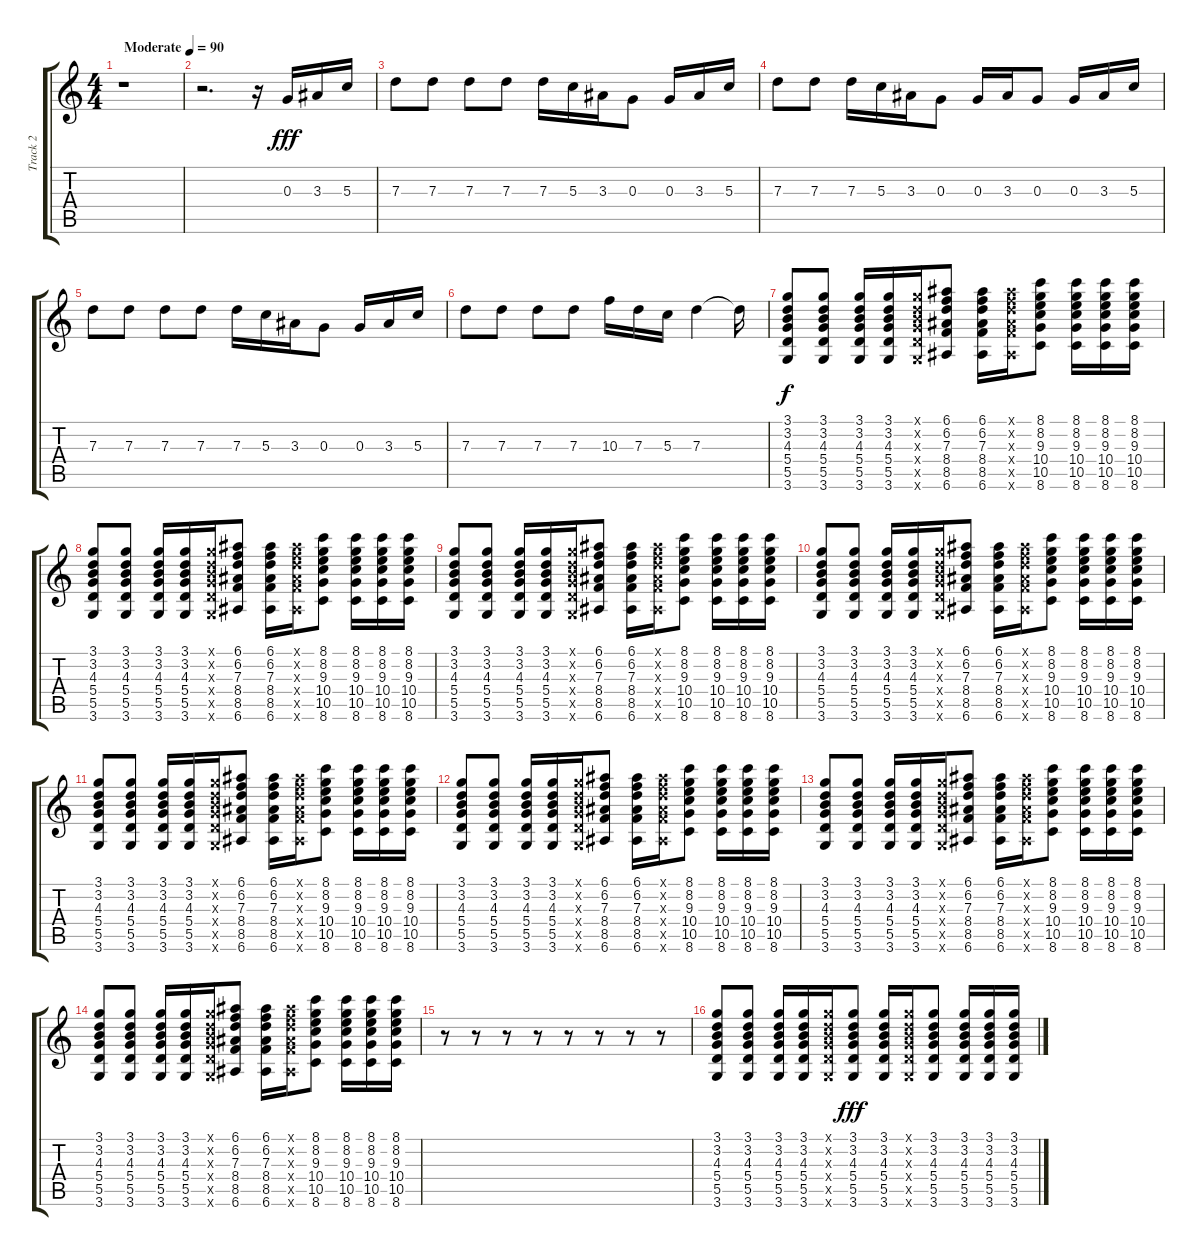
\track ("Track 2" "Track 2") {instrument distortionguitar}
\staff {score tabs}
\tuning (E4 B3 G3 D3 A2 E2) {hide}
\ts (4 4)
\tempo (90 "Moderate")
\clef g2
\ks c
r.1{dy fff instrument distortionguitar} |
r.2{d} r.16 0.3.16 3.3.16 5.3.16 |
7.3.8 7.3.8 7.3.8 7.3.8 7.3.16 5.3.16 3.3.16 0.3.8 0.3.16 3.3.16 5.3.16 |
7.3.8 7.3.8 7.3.16 5.3.16 3.3.16 0.3.8 0.3.16 3.3.16 0.3.8 0.3.16 3.3.16 5.3.16 |
7.3.8 7.3.8 7.3.8 7.3.8 7.3.16 5.3.16 3.3.16 0.3.8 0.3.16 3.3.16 5.3.16 |
7.3.8 7.3.8 7.3.8 7.3.8 10.3.16 7.3.16 5.3.16 7.3.4 7.3{t}.16 |
(3.1 3.2 4.3 5.4 5.5 3.6).8{dy f} (3.1 3.2 4.3 5.4 5.5 3.6).8 (3.1 3.2 4.3 5.4 5.5 3.6).16 (3.1 3.2 4.3 5.4 5.5 3.6).16 (3.1{x} 3.2{x} 4.3{x} 5.4{x} 5.5{x} 3.6{x}).16 (6.1 6.2 7.3 8.4 8.5 6.6).8 (6.1 6.2 7.3 8.4 8.5 6.6).16 (6.1{x} 6.2{x} 7.3{x} 8.4{x} 8.5{x} 6.6{x}).16 (8.1 8.2 9.3 10.4 10.5 8.6).8 (8.1 8.2 9.3 10.4 10.5 8.6).16 (8.1 8.2 9.3 10.4 10.5 8.6).16 (8.1 8.2 9.3 10.4 10.5 8.6).16 |
(3.1 3.2 4.3 5.4 5.5 3.6).8 (3.1 3.2 4.3 5.4 5.5 3.6).8 (3.1 3.2 4.3 5.4 5.5 3.6).16 (3.1 3.2 4.3 5.4 5.5 3.6).16 (3.1{x} 3.2{x} 4.3{x} 5.4{x} 5.5{x} 3.6{x}).16 (6.1 6.2 7.3 8.4 8.5 6.6).8 (6.1 6.2 7.3 8.4 8.5 6.6).16 (6.1{x} 6.2{x} 7.3{x} 8.4{x} 8.5{x} 6.6{x}).16 (8.1 8.2 9.3 10.4 10.5 8.6).8 (8.1 8.2 9.3 10.4 10.5 8.6).16 (8.1 8.2 9.3 10.4 10.5 8.6).16 (8.1 8.2 9.3 10.4 10.5 8.6).16 |
(3.1 3.2 4.3 5.4 5.5 3.6).8 (3.1 3.2 4.3 5.4 5.5 3.6).8 (3.1 3.2 4.3 5.4 5.5 3.6).16 (3.1 3.2 4.3 5.4 5.5 3.6).16 (3.1{x} 3.2{x} 4.3{x} 5.4{x} 5.5{x} 3.6{x}).16 (6.1 6.2 7.3 8.4 8.5 6.6).8 (6.1 6.2 7.3 8.4 8.5 6.6).16 (6.1{x} 6.2{x} 7.3{x} 8.4{x} 8.5{x} 6.6{x}).16 (8.1 8.2 9.3 10.4 10.5 8.6).8 (8.1 8.2 9.3 10.4 10.5 8.6).16 (8.1 8.2 9.3 10.4 10.5 8.6).16 (8.1 8.2 9.3 10.4 10.5 8.6).16 |
(3.1 3.2 4.3 5.4 5.5 3.6).8 (3.1 3.2 4.3 5.4 5.5 3.6).8 (3.1 3.2 4.3 5.4 5.5 3.6).16 (3.1 3.2 4.3 5.4 5.5 3.6).16 (3.1{x} 3.2{x} 4.3{x} 5.4{x} 5.5{x} 3.6{x}).16 (6.1 6.2 7.3 8.4 8.5 6.6).8 (6.1 6.2 7.3 8.4 8.5 6.6).16 (6.1{x} 6.2{x} 7.3{x} 8.4{x} 8.5{x} 6.6{x}).16 (8.1 8.2 9.3 10.4 10.5 8.6).8 (8.1 8.2 9.3 10.4 10.5 8.6).16 (8.1 8.2 9.3 10.4 10.5 8.6).16 (8.1 8.2 9.3 10.4 10.5 8.6).16 |
(3.1 3.2 4.3 5.4 5.5 3.6).8 (3.1 3.2 4.3 5.4 5.5 3.6).8 (3.1 3.2 4.3 5.4 5.5 3.6).16 (3.1 3.2 4.3 5.4 5.5 3.6).16 (3.1{x} 3.2{x} 4.3{x} 5.4{x} 5.5{x} 3.6{x}).16 (6.1 6.2 7.3 8.4 8.5 6.6).8 (6.1 6.2 7.3 8.4 8.5 6.6).16 (6.1{x} 6.2{x} 7.3{x} 8.4{x} 8.5{x} 6.6{x}).16 (8.1 8.2 9.3 10.4 10.5 8.6).8 (8.1 8.2 9.3 10.4 10.5 8.6).16 (8.1 8.2 9.3 10.4 10.5 8.6).16 (8.1 8.2 9.3 10.4 10.5 8.6).16 |
(3.1 3.2 4.3 5.4 5.5 3.6).8 (3.1 3.2 4.3 5.4 5.5 3.6).8 (3.1 3.2 4.3 5.4 5.5 3.6).16 (3.1 3.2 4.3 5.4 5.5 3.6).16 (3.1{x} 3.2{x} 4.3{x} 5.4{x} 5.5{x} 3.6{x}).16 (6.1 6.2 7.3 8.4 8.5 6.6).8 (6.1 6.2 7.3 8.4 8.5 6.6).16 (6.1{x} 6.2{x} 7.3{x} 8.4{x} 8.5{x} 6.6{x}).16 (8.1 8.2 9.3 10.4 10.5 8.6).8 (8.1 8.2 9.3 10.4 10.5 8.6).16 (8.1 8.2 9.3 10.4 10.5 8.6).16 (8.1 8.2 9.3 10.4 10.5 8.6).16 |
(3.1 3.2 4.3 5.4 5.5 3.6).8 (3.1 3.2 4.3 5.4 5.5 3.6).8 (3.1 3.2 4.3 5.4 5.5 3.6).16 (3.1 3.2 4.3 5.4 5.5 3.6).16 (3.1{x} 3.2{x} 4.3{x} 5.4{x} 5.5{x} 3.6{x}).16 (6.1 6.2 7.3 8.4 8.5 6.6).8 (6.1 6.2 7.3 8.4 8.5 6.6).16 (6.1{x} 6.2{x} 7.3{x} 8.4{x} 8.5{x} 6.6{x}).16 (8.1 8.2 9.3 10.4 10.5 8.6).8 (8.1 8.2 9.3 10.4 10.5 8.6).16 (8.1 8.2 9.3 10.4 10.5 8.6).16 (8.1 8.2 9.3 10.4 10.5 8.6).16 |
(3.1 3.2 4.3 5.4 5.5 3.6).8 (3.1 3.2 4.3 5.4 5.5 3.6).8 (3.1 3.2 4.3 5.4 5.5 3.6).16 (3.1 3.2 4.3 5.4 5.5 3.6).16 (3.1{x} 3.2{x} 4.3{x} 5.4{x} 5.5{x} 3.6{x}).16 (6.1 6.2 7.3 8.4 8.5 6.6).8 (6.1 6.2 7.3 8.4 8.5 6.6).16 (6.1{x} 6.2{x} 7.3{x} 8.4{x} 8.5{x} 6.6{x}).16 (8.1 8.2 9.3 10.4 10.5 8.6).8 (8.1 8.2 9.3 10.4 10.5 8.6).16 (8.1 8.2 9.3 10.4 10.5 8.6).16 (8.1 8.2 9.3 10.4 10.5 8.6).16 |
r.8 r.8 r.8 r.8 r.8 r.8 r.8 r.8 |
(3.1 3.2 4.3 5.4 5.5 3.6).8 (3.1 3.2 4.3 5.4 5.5 3.6).8 (3.1 3.2 4.3 5.4 5.5 3.6).16 (3.1 3.2 4.3 5.4 5.5 3.6).16 (3.1{x} 3.2{x} 4.3{x} 5.4{x} 5.5{x} 3.6{x}).16 (3.1 3.2 4.3 5.4 5.5 3.6).8{dy fff} (3.1 3.2 4.3 5.4 5.5 3.6).16 (3.1{x} 3.2{x} 4.3{x} 5.4{x} 5.5{x} 3.6{x}).16 (3.1 3.2 4.3 5.4 5.5 3.6).8 (3.1 3.2 4.3 5.4 5.5 3.6).16 (3.1 3.2 4.3 5.4 5.5 3.6).16 (3.1 3.2 4.3 5.4 5.5 3.6).16
